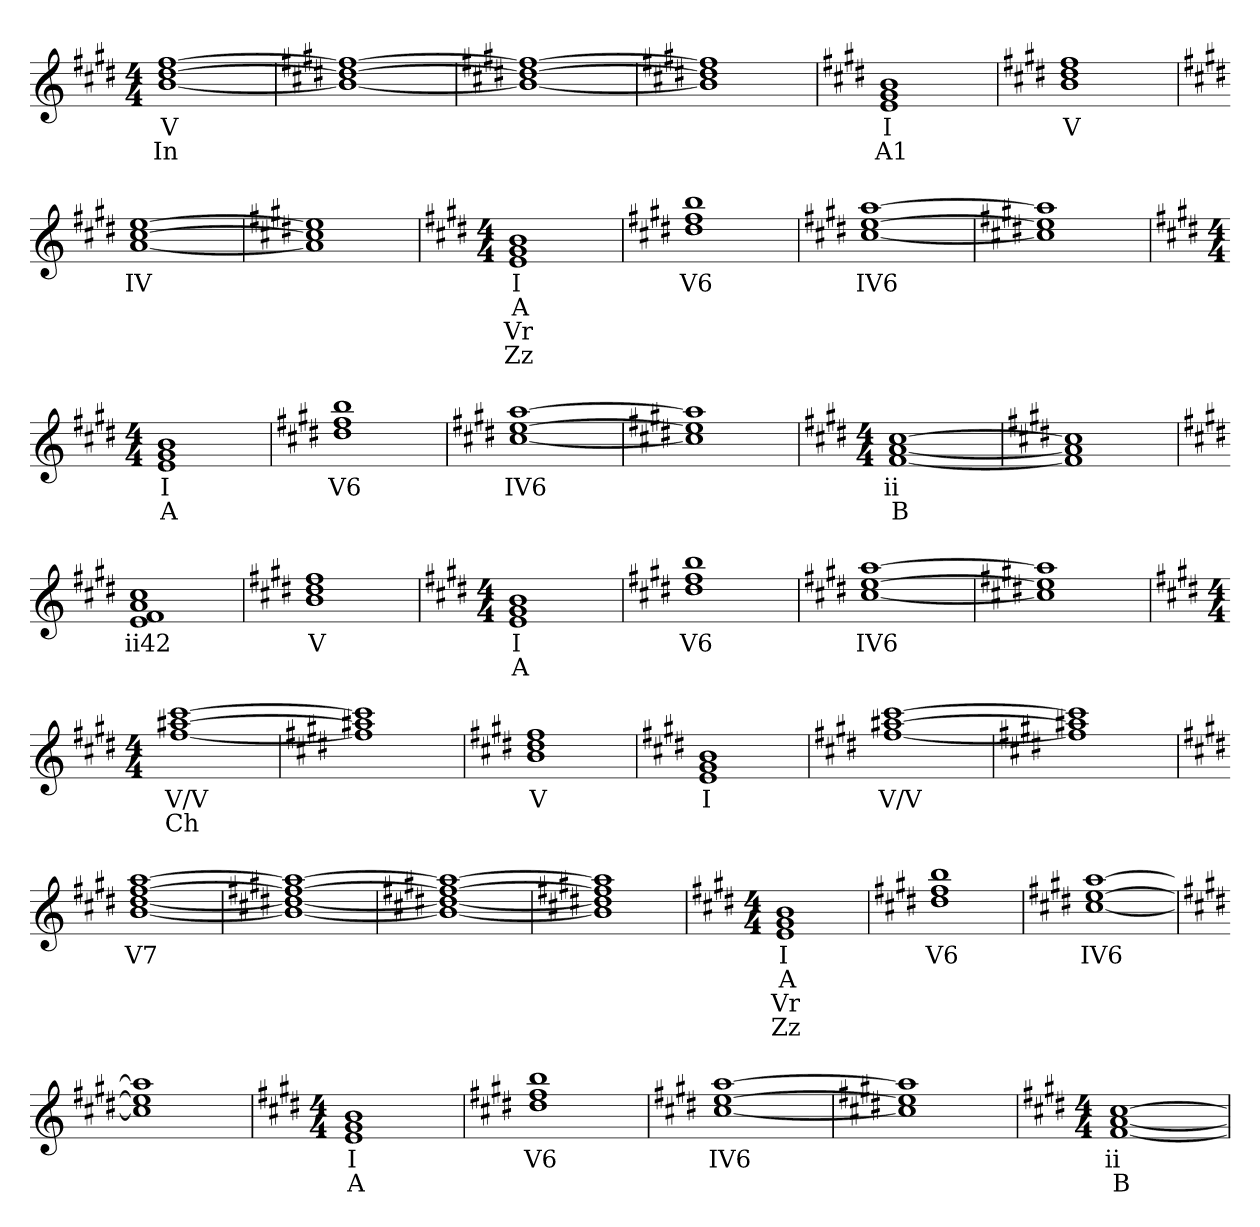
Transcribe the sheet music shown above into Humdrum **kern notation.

**kern	**text	**text	**text	**text
*part1	*part1	*part1	*part1	*part1
*staff1	*staff1	*staff1	*staff1	*staff1
*k[f#c#g#d#]	*	*	*	*
*E:	*	*	*	*
*M4/4	*	*	*	*
=	=	=	=	=
[1b [1dd# [1ff#	V	In	.	.
=	=	=	=	=
*k[f#c#g#d#]	*	*	*	*
*E:	*	*	*	*
1b_ 1dd#_ 1ff#_	.	.	.	.
=	=	=	=	=
*k[f#c#g#d#]	*	*	*	*
*E:	*	*	*	*
1b_ 1dd#_ 1ff#_	.	.	.	.
=	=	=	=	=
*k[f#c#g#d#]	*	*	*	*
*E:	*	*	*	*
1b] 1dd#] 1ff#]	.	.	.	.
=	=	=	=	=
*k[f#c#g#d#]	*	*	*	*
*E:	*	*	*	*
1e 1g# 1b	I	A1	.	.
=	=	=	=	=
*k[f#c#g#d#]	*	*	*	*
*E:	*	*	*	*
1b 1dd# 1ff#	V	.	.	.
=	=	=	=	=
*k[f#c#g#d#]	*	*	*	*
*E:	*	*	*	*
[1a [1cc# [1ee	IV	.	.	.
=	=	=	=	=
*k[f#c#g#d#]	*	*	*	*
*E:	*	*	*	*
1a] 1cc#] 1ee]	.	.	.	.
=	=	=	=	=
*k[f#c#g#d#]	*	*	*	*
*E:	*	*	*	*
*M4/4	*	*	*	*
1e 1g# 1b	I	A	Vr	Zz
=	=	=	=	=
*k[f#c#g#d#]	*	*	*	*
*E:	*	*	*	*
1dd# 1ff# 1bb	V6	.	.	.
=	=	=	=	=
*k[f#c#g#d#]	*	*	*	*
*E:	*	*	*	*
[1cc# [1ee [1aa	IV6	.	.	.
=	=	=	=	=
*k[f#c#g#d#]	*	*	*	*
*E:	*	*	*	*
1cc#] 1ee] 1aa]	.	.	.	.
=	=	=	=	=
*k[f#c#g#d#]	*	*	*	*
*E:	*	*	*	*
*M4/4	*	*	*	*
1e 1g# 1b	I	A	.	.
=	=	=	=	=
*k[f#c#g#d#]	*	*	*	*
*E:	*	*	*	*
1dd# 1ff# 1bb	V6	.	.	.
=	=	=	=	=
*k[f#c#g#d#]	*	*	*	*
*E:	*	*	*	*
[1cc# [1ee [1aa	IV6	.	.	.
=	=	=	=	=
*k[f#c#g#d#]	*	*	*	*
*E:	*	*	*	*
1cc#] 1ee] 1aa]	.	.	.	.
=	=	=	=	=
*k[f#c#g#d#]	*	*	*	*
*E:	*	*	*	*
*M4/4	*	*	*	*
[1f# [1a [1cc#	ii	B	.	.
=	=	=	=	=
*k[f#c#g#d#]	*	*	*	*
*E:	*	*	*	*
1f#] 1a] 1cc#]	.	.	.	.
=	=	=	=	=
*k[f#c#g#d#]	*	*	*	*
*E:	*	*	*	*
1e 1f# 1a 1cc#	ii42	.	.	.
=	=	=	=	=
*k[f#c#g#d#]	*	*	*	*
*E:	*	*	*	*
1b 1dd# 1ff#	V	.	.	.
=	=	=	=	=
*k[f#c#g#d#]	*	*	*	*
*E:	*	*	*	*
*M4/4	*	*	*	*
1e 1g# 1b	I	A	.	.
=	=	=	=	=
*k[f#c#g#d#]	*	*	*	*
*E:	*	*	*	*
1dd# 1ff# 1bb	V6	.	.	.
=	=	=	=	=
*k[f#c#g#d#]	*	*	*	*
*E:	*	*	*	*
[1cc# [1ee [1aa	IV6	.	.	.
=	=	=	=	=
*k[f#c#g#d#]	*	*	*	*
*E:	*	*	*	*
1cc#] 1ee] 1aa]	.	.	.	.
=	=	=	=	=
*k[f#c#g#d#]	*	*	*	*
*E:	*	*	*	*
*M4/4	*	*	*	*
[1ff# [1aa#X [1ccc#	V/V	Ch	.	.
=	=	=	=	=
*k[f#c#g#d#]	*	*	*	*
*E:	*	*	*	*
1ff#] 1aa#X] 1ccc#]	.	.	.	.
=	=	=	=	=
*k[f#c#g#d#]	*	*	*	*
*E:	*	*	*	*
1b 1dd# 1ff#	V	.	.	.
=	=	=	=	=
*k[f#c#g#d#]	*	*	*	*
*E:	*	*	*	*
1e 1g# 1b	I	.	.	.
=	=	=	=	=
*k[f#c#g#d#]	*	*	*	*
*E:	*	*	*	*
[1ff# [1aa#X [1ccc#	V/V	.	.	.
=	=	=	=	=
*k[f#c#g#d#]	*	*	*	*
*E:	*	*	*	*
1ff#] 1aa#X] 1ccc#]	.	.	.	.
=	=	=	=	=
*k[f#c#g#d#]	*	*	*	*
*E:	*	*	*	*
[1b [1dd# [1ff# [1aa	V7	.	.	.
=	=	=	=	=
*k[f#c#g#d#]	*	*	*	*
*E:	*	*	*	*
1b_ 1dd#_ 1ff#_ 1aa_	.	.	.	.
=	=	=	=	=
*k[f#c#g#d#]	*	*	*	*
*E:	*	*	*	*
1b_ 1dd#_ 1ff#_ 1aa_	.	.	.	.
=	=	=	=	=
*k[f#c#g#d#]	*	*	*	*
*E:	*	*	*	*
1b] 1dd#] 1ff#] 1aa]	.	.	.	.
=	=	=	=	=
*k[f#c#g#d#]	*	*	*	*
*E:	*	*	*	*
*M4/4	*	*	*	*
1e 1g# 1b	I	A	Vr	Zz
=	=	=	=	=
*k[f#c#g#d#]	*	*	*	*
*E:	*	*	*	*
1dd# 1ff# 1bb	V6	.	.	.
=	=	=	=	=
*k[f#c#g#d#]	*	*	*	*
*E:	*	*	*	*
[1cc# [1ee [1aa	IV6	.	.	.
=	=	=	=	=
*k[f#c#g#d#]	*	*	*	*
*E:	*	*	*	*
1cc#] 1ee] 1aa]	.	.	.	.
=	=	=	=	=
*k[f#c#g#d#]	*	*	*	*
*E:	*	*	*	*
*M4/4	*	*	*	*
1e 1g# 1b	I	A	.	.
=	=	=	=	=
*k[f#c#g#d#]	*	*	*	*
*E:	*	*	*	*
1dd# 1ff# 1bb	V6	.	.	.
=	=	=	=	=
*k[f#c#g#d#]	*	*	*	*
*E:	*	*	*	*
[1cc# [1ee [1aa	IV6	.	.	.
=	=	=	=	=
*k[f#c#g#d#]	*	*	*	*
*E:	*	*	*	*
1cc#] 1ee] 1aa]	.	.	.	.
=	=	=	=	=
*k[f#c#g#d#]	*	*	*	*
*E:	*	*	*	*
*M4/4	*	*	*	*
[1f# [1a [1cc#	ii	B	.	.
=	=	=	=	=
*-	*-	*-	*-	*-
